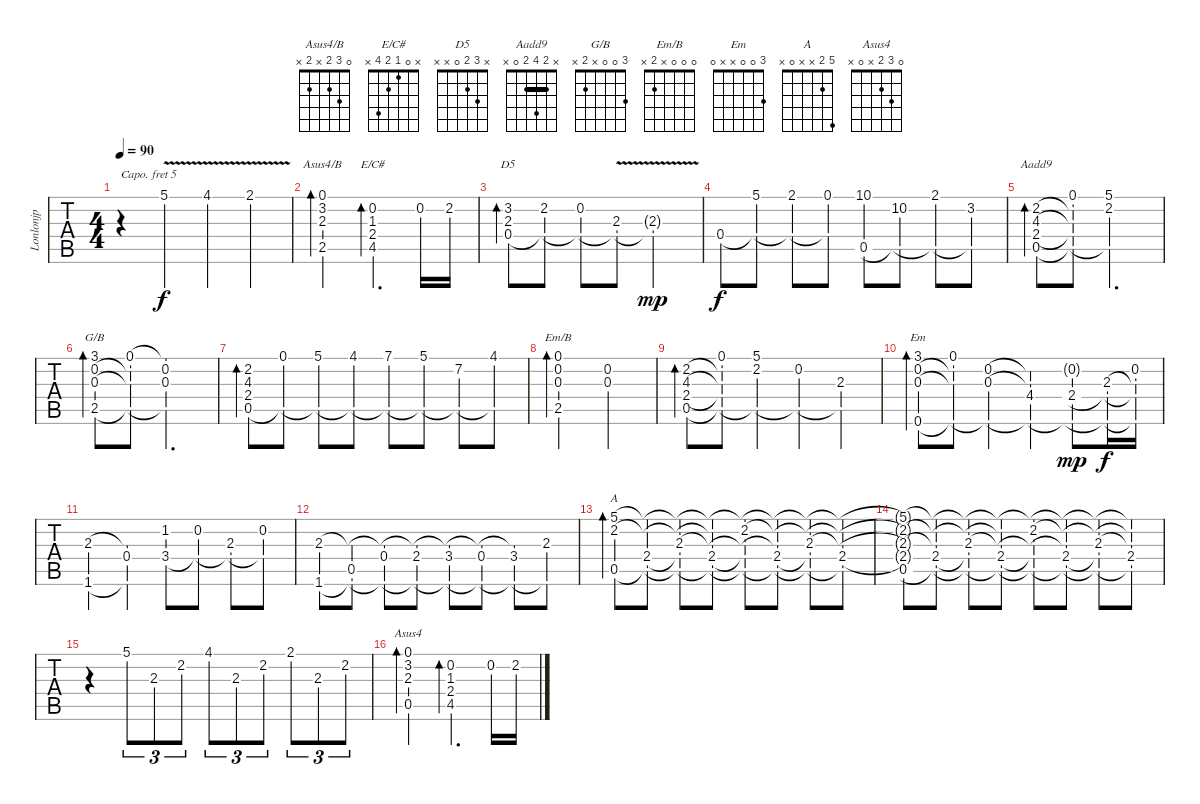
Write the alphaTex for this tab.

\track ("Lonlonjp" "Lonlonjp") {instrument acousticguitarnylon}
\staff {tabs}
\capo 5
\tuning (E4 B3 G3 D3 A2 E2) {hide}
\chord ("Asus4/B" 0 3 2 x 2 x)
\chord ("E/C#" x 0 1 2 4 x)
\chord ("D5" x 3 2 0 x x)
\chord ("Aadd9" x 2 4 2 0 x) {barre 2}
\chord ("G/B" 3 0 0 x 2 x)
\chord ("Em/B" 0 0 0 x 2 x)
\chord ("Em" 3 0 0 x x 0)
\chord ("A" 5 2 x x 0 x)
\chord ("Asus4" 0 3 2 x 0 x)
\ts (4 4)
\tempo 90
\clef g2
\ks c
r.4{dy f} 5.1{v}.4 4.1{v}.4 2.1{v}.4 |
(0.1 3.2 2.3 2.5).2{bd 30 ch "Asus4/B"} (0.2 1.3 2.4 4.5).4{d bd 30 ch "E/C#"} 0.2.16 2.2.16 |
(3.2 2.3 0.4).8{bd 30 ch "D5"} (2.2 0.4{t}).8 (0.2 0.4{t}).8 (2.3{v} 0.4{v t}).8 (2.3{v g} 0.4{v t}).2{dy mp} |
0.4.8{dy f} (5.1 0.4{t}).8 (2.1 0.4{t}).8 (0.1 0.4{t}).8 (10.1 0.5).8 (10.2 0.5{t}).8 (2.1 0.5{t}).8 (3.2 0.5{t}).8 |
(2.2 4.3 2.4 0.5).8{bd 30 ch "Aadd9"} (0.1 2.2{t} 4.3{t} 2.4{t} 0.5{t}).8 (5.1 2.2 0.5{t}).2{d} |
(3.1 0.2 0.3 2.5).8{bd 30 ch "G/B"} (0.1 0.2{t} 0.3{t} 2.5{t}).8 (0.1{t} 0.2 0.3 2.5{t}).2{d} |
(2.2 4.3 2.4 0.5).8{bd 30} (0.1 0.5{t}).8 (5.1 0.5{t}).8 (4.1 0.5{t}).8 (7.1 0.5{t}).8 (5.1 0.5{t}).8 (7.2 0.5{t}).8 (4.1 0.5{t}).8 |
(0.1 0.2 0.3 2.5).2{bd 30 ch "Em/B"} (0.2 0.3).2 |
(2.2 4.3 2.4 0.5).8{bd 30} (0.1 2.2{t} 4.3{t} 2.4{t} 0.5{t}).8 (5.1 2.2 0.5{t}).4 (0.2 0.5{t}).4 (2.3 0.5{t}).4 |
(3.1 0.2 0.3 0.6).8{bd 30 ch "Em"} (0.1 0.2{t} 0.3{t} 0.6{t}).8 (0.2 0.3 0.6{t}).4 (0.2{t} 0.3{t} 4.4 0.6{t}).4 (0.2{g} 2.4 0.6{t}).8{dy mp} (2.3 2.4{t} 0.6{t}).16{dy f} (0.2 2.3{t} 2.4{t} 0.6{t}).16 |
(2.3 1.6).4 (2.3{t} 0.4 1.6{t}).4 (1.2 3.4).8 (0.2 3.4{t}).8 (2.3 3.4{t}).8 (0.2 3.4{t}).8 |
(2.3 1.6).8 (2.3{t} 0.5 1.6{t}).8 (2.3{t} 0.4 1.6{t}).8 (2.3{t} 2.4 1.6{t}).8 (2.3{t} 3.4 1.6{t}).8 (2.3{t} 0.4 1.6{t}).8 (2.3{t} 3.4 1.6{t}).8 (2.3 1.6{t}).8 |
(5.1 2.2 0.5).8{bd 30 ch "A"} (5.1{t} 2.2{t} 2.4 0.5{t}).8 (5.1{t} 2.2{t} 2.3 2.4{t} 0.5{t}).8 (5.1{t} 2.2{t} 2.3{t} 2.4 0.5{t}).8 (5.1{t} 2.2 2.3{t} 2.4{t} 0.5{t}).8 (5.1{t} 2.2{t} 2.3{t} 2.4 0.5{t}).8 (5.1{t} 2.2{t} 2.3 2.4{t} 0.5{t}).8 (5.1{t} 2.2{t} 2.3{t} 2.4 0.5{t}).8 |
(5.1{t} 2.2{t} 2.3{t} 2.4{t} 0.5).8 (5.1{t} 2.2{t} 2.3{t} 2.4 0.5{t}).8 (5.1{t} 2.2{t} 2.3 2.4{t} 0.5{t}).8 (5.1{t} 2.2{t} 2.3{t} 2.4 0.5{t}).8 (5.1{t} 2.2 2.3{t} 2.4{t} 0.5{t}).8 (5.1{t} 2.2{t} 2.3{t} 2.4 0.5{t}).8 (5.1{t} 2.2{t} 2.3 2.4{t} 0.5{t}).8 (5.1{t} 2.2{t} 2.3{t} 2.4 0.5{t}).8 |
r.4 5.1.8{tu (3 2)} 2.3.8{tu (3 2)} 2.2.8{tu (3 2)} 4.1.8{tu (3 2)} 2.3.8{tu (3 2)} 2.2.8{tu (3 2)} 2.1.8{tu (3 2)} 2.3.8{tu (3 2)} 2.2.8{tu (3 2)} |
(0.1 3.2 2.3 0.5).2{bd 30 ch "Asus4"} (0.2 1.3 2.4 4.5).4{d bd 30} 0.2.16 2.2.16
